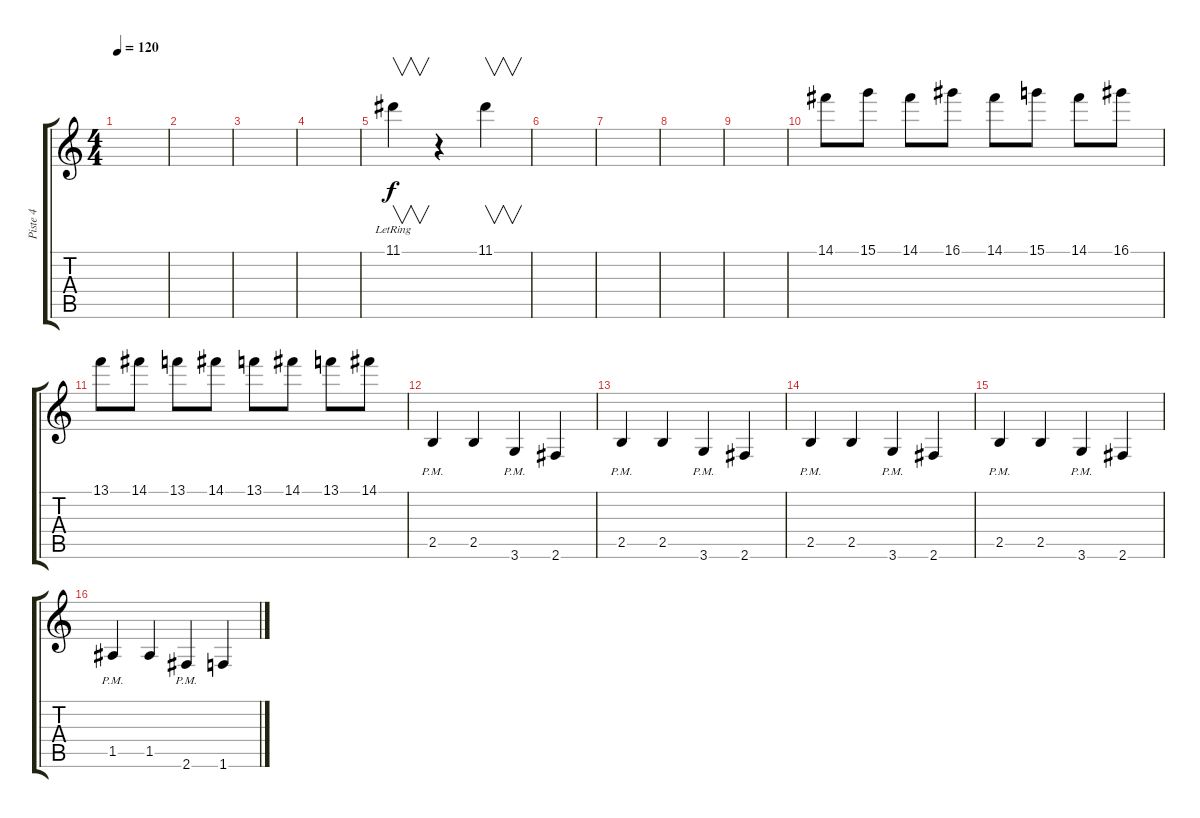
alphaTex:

\track ("Piste 4" "Piste 4") {instrument overdrivenguitar}
\staff {score tabs}
\tuning (E4 B3 G3 D3 A2 E2) {hide}
\ts (4 4)
\tempo 120
\clef g2
\ks c
|
|
|
|
11.1{lr}.4{v} r.4 11.1.4{v} |
|
|
|
|
14.1.8 15.1.8 14.1.8 16.1.8 14.1.8 15.1.8 14.1.8 16.1.8 |
13.1.8 14.1.8 13.1.8 14.1.8 13.1.8 14.1.8 13.1.8 14.1.8 |
2.5{pm}.4 2.5.4 3.6{pm}.4 2.6.4 |
2.5{pm}.4 2.5.4 3.6{pm}.4 2.6.4 |
2.5{pm}.4 2.5.4 3.6{pm}.4 2.6.4 |
2.5{pm}.4 2.5.4 3.6{pm}.4 2.6.4 |
1.5{pm}.4 1.5.4 2.6{pm}.4 1.6.4
